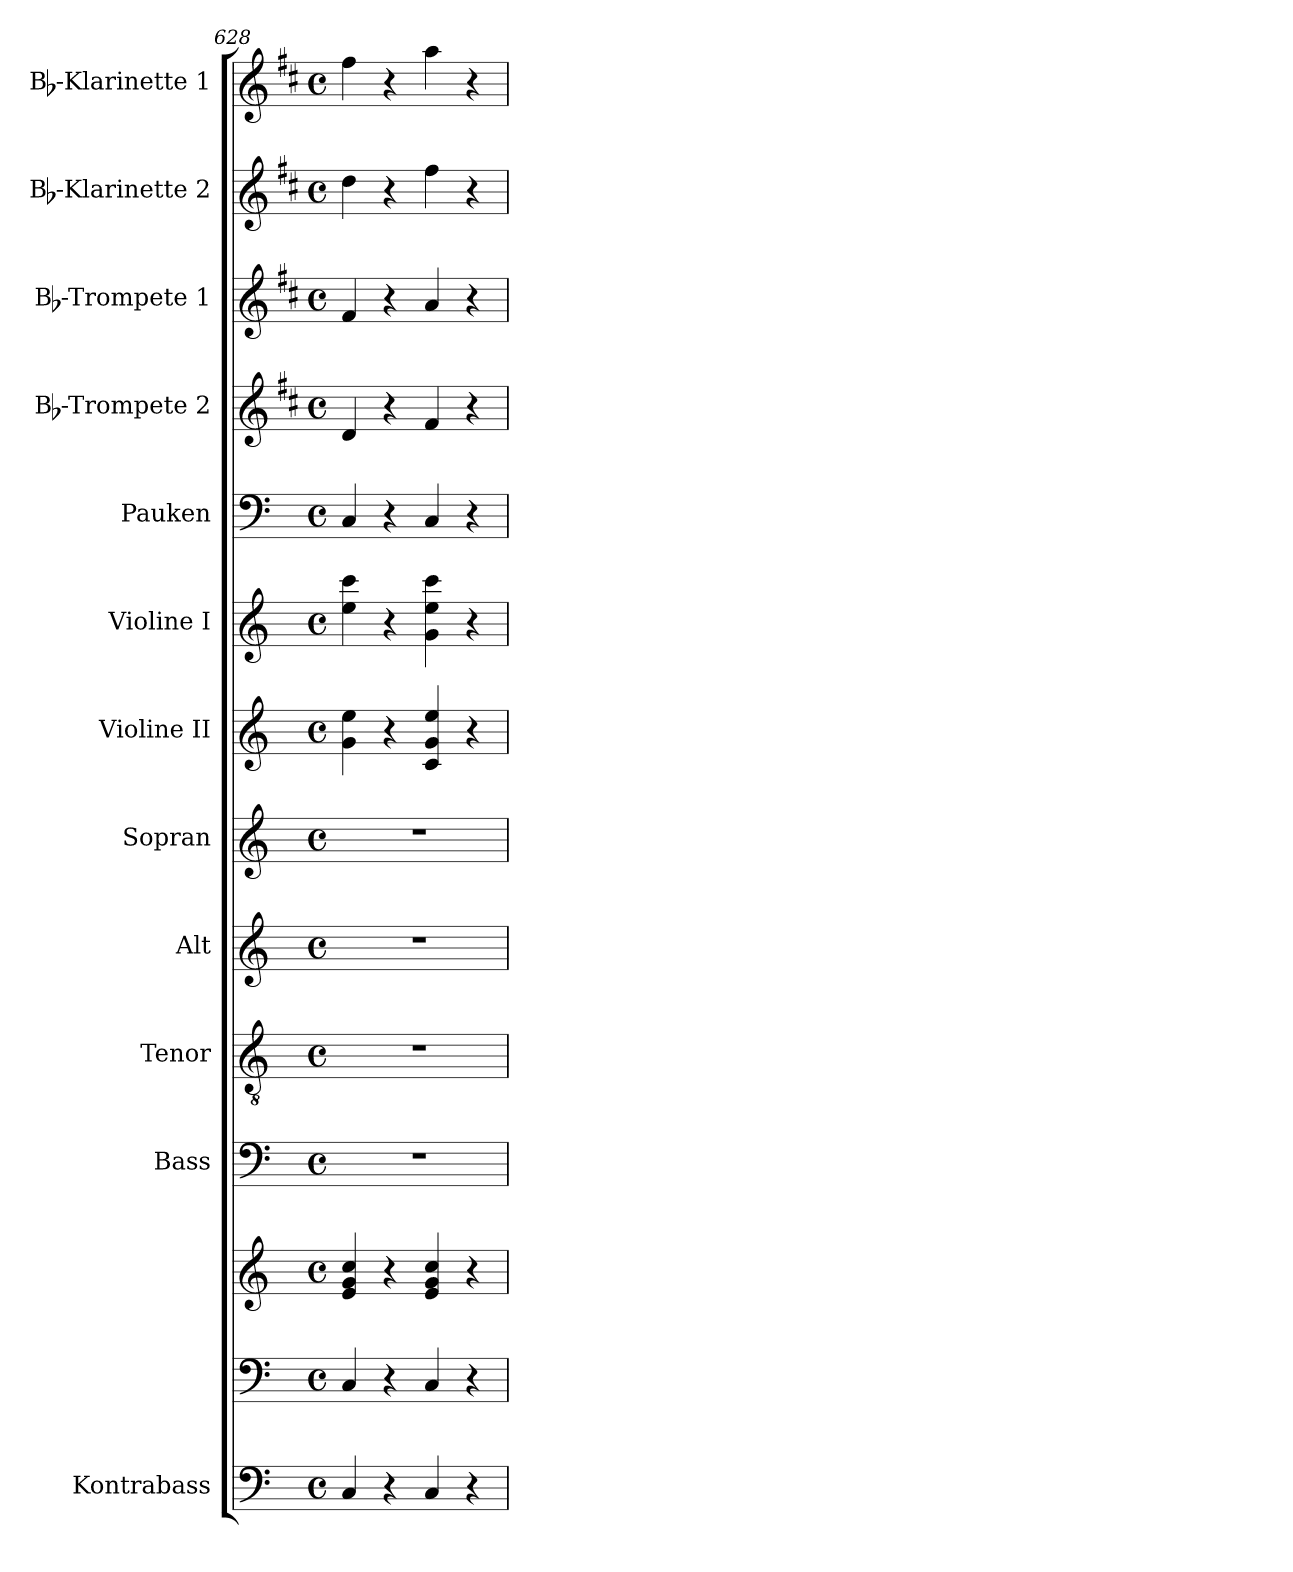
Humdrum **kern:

**kern	**kern	**kern	**kern	**kern	**kern	**kern	**kern	**kern	**kern	**kern	**kern	**kern	**kern
*part13	*part12	*part12	*part11	*part10	*part9	*part8	*part7	*part6	*part5	*part4	*part3	*part2	*part1
*staff14	*staff13	*staff12	*staff11	*staff10	*staff9	*staff8	*staff7	*staff6	*staff5	*staff4	*staff3	*staff2	*staff1
*I"Kontrabass	*	*	*I"Bass	*I"Tenor	*I"Alt	*I"Sopran	*I"Violine II	*I"Violine I	*I"Pauken	*I"Bb-Trompete 2	*I"Bb-Trompete 1	*I"Bb-Klarinette 2	*I"Bb-Klarinette 1
*I'Kb.	*	*	*I'B.	*I'T.	*I'A.	*I'S.	*I'Vl. II	*I'Vl. I	*I'Pk.	*I'Bb Trp. 2	*I'Bb Trp. 1	*I'Bb Kl. 2	*I'Bb Kl. 1
*clefF4	*clefF4	*clefG2	*clefF4	*clefGv2	*clefG2	*clefG2	*clefG2	*clefG2	*clefF4	*clefG2	*clefG2	*clefG2	*clefG2
*ITrd7c12	*	*	*	*	*	*	*	*	*	*ITrd1c2	*ITrd1c2	*ITrd1c2	*ITrd1c2
*k[]	*k[]	*k[]	*k[]	*k[]	*k[]	*k[]	*k[]	*k[]	*k[]	*k[]	*k[]	*k[]	*k[]
*C:	*C:	*C:	*C:	*C:	*C:	*C:	*C:	*C:	*C:	*C:	*C:	*C:	*C:
*M4/4	*M4/4	*M4/4	*M4/4	*M4/4	*M4/4	*M4/4	*M4/4	*M4/4	*M4/4	*M4/4	*M4/4	*M4/4	*M4/4
*met(c)	*met(c)	*met(c)	*met(c)	*met(c)	*met(c)	*met(c)	*met(c)	*met(c)	*met(c)	*met(c)	*met(c)	*met(c)	*met(c)
=628	=628	=628	=628	=628	=628	=628	=628	=628	=628	=628	=628	=628	=628
4CC/	4C/	4e/ 4g/ 4cc/	1r	1r	1r	1r	4g\ 4ee\	4ee\ 4ccc\	4C/	4c/	4e/	4cc\	4ee\
4r	4r	4r	.	.	.	.	4r	4r	4r	4r	4r	4r	4r
4CC/	4C/	4e/ 4g/ 4cc/	.	.	.	.	4c/ 4g/ 4ee/	4g\ 4ee\ 4ccc\	4C/	4e/	4g/	4ee\	4gg\
4r	4r	4r	.	.	.	.	4r	4r	4r	4r	4r	4r	4r
=	=	=	=	=	=	=	=	=	=	=	=	=	=
*-	*-	*-	*-	*-	*-	*-	*-	*-	*-	*-	*-	*-	*-
